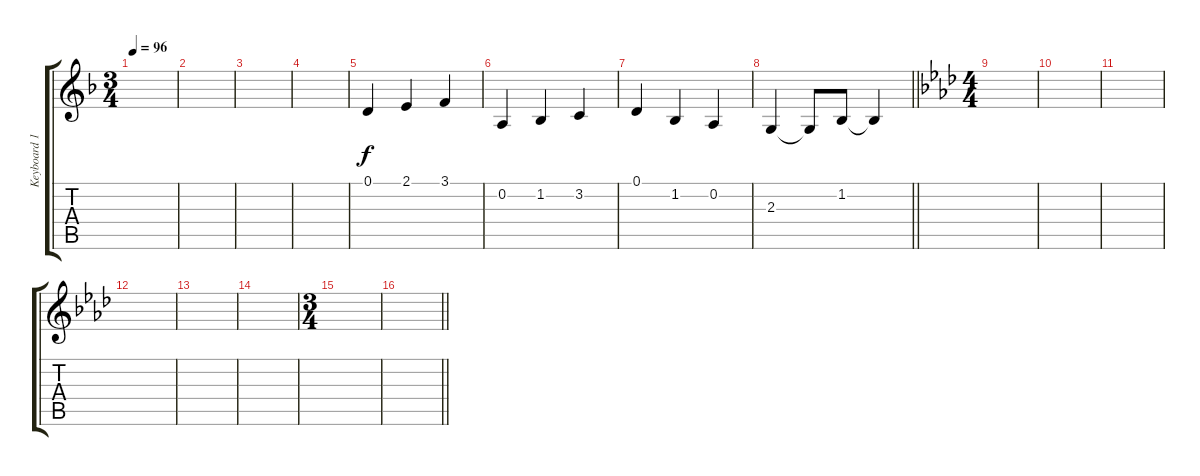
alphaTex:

\track ("Keyboard 1" "Keyboard 1") {instrument flute}
\staff {score tabs}
\tuning (D4 A3 F3 C3 G2 D2) {hide}
\ts (3 4)
\tempo 96
\clef g2
\ks dminor
|
|
|
|
0.1.4 2.1.4 3.1.4 |
0.2.4 1.2.4 3.2.4 |
0.1.4 1.2.4 0.2.4 |
\barLineRight lightlight
2.3.4 2.3{t}.8 1.2.8 1.2{t}.4 |
\ts (4 4)
\ks fminor
|
|
|
|
|
|
\ts (3 4)
|
\barLineRight lightlight
